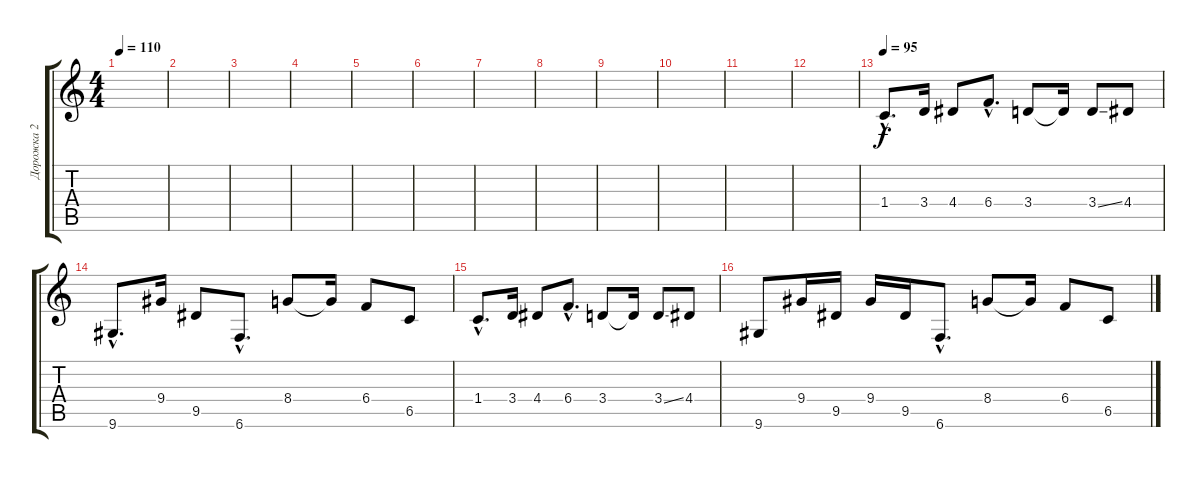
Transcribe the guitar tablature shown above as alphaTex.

\track ("Дорожка 2" "Дорожка 2") {instrument electricguitarclean}
\staff {score tabs}
\tuning (D4 A3 E3 B2 Gb2 B1) {hide}
\ts (4 4)
\tempo 110
\clef g2
\ks c
|
|
|
|
|
|
|
|
|
|
|
|
\tempo 95
1.4{hac}.8{d} 3.4.16 4.4.8 6.4{hac}.8{d} 3.4.8 3.4{t}.16 3.4{ss}.8 4.4.8 |
9.6{hac}.8{d} 9.4.16 9.5.8 6.6{hac}.8{d} 8.4.8 8.4{t}.16 6.4.8 6.5.8 |
1.4{hac}.8{d} 3.4.16 4.4.8 6.4{hac}.8{d} 3.4.8 3.4{t}.16 3.4{ss}.8 4.4.8 |
9.6.8 9.4.16 9.5.16 9.4.16 9.5.16 6.6{hac}.8{d} 8.4.8 8.4{t}.16 6.4.8 6.5.8
